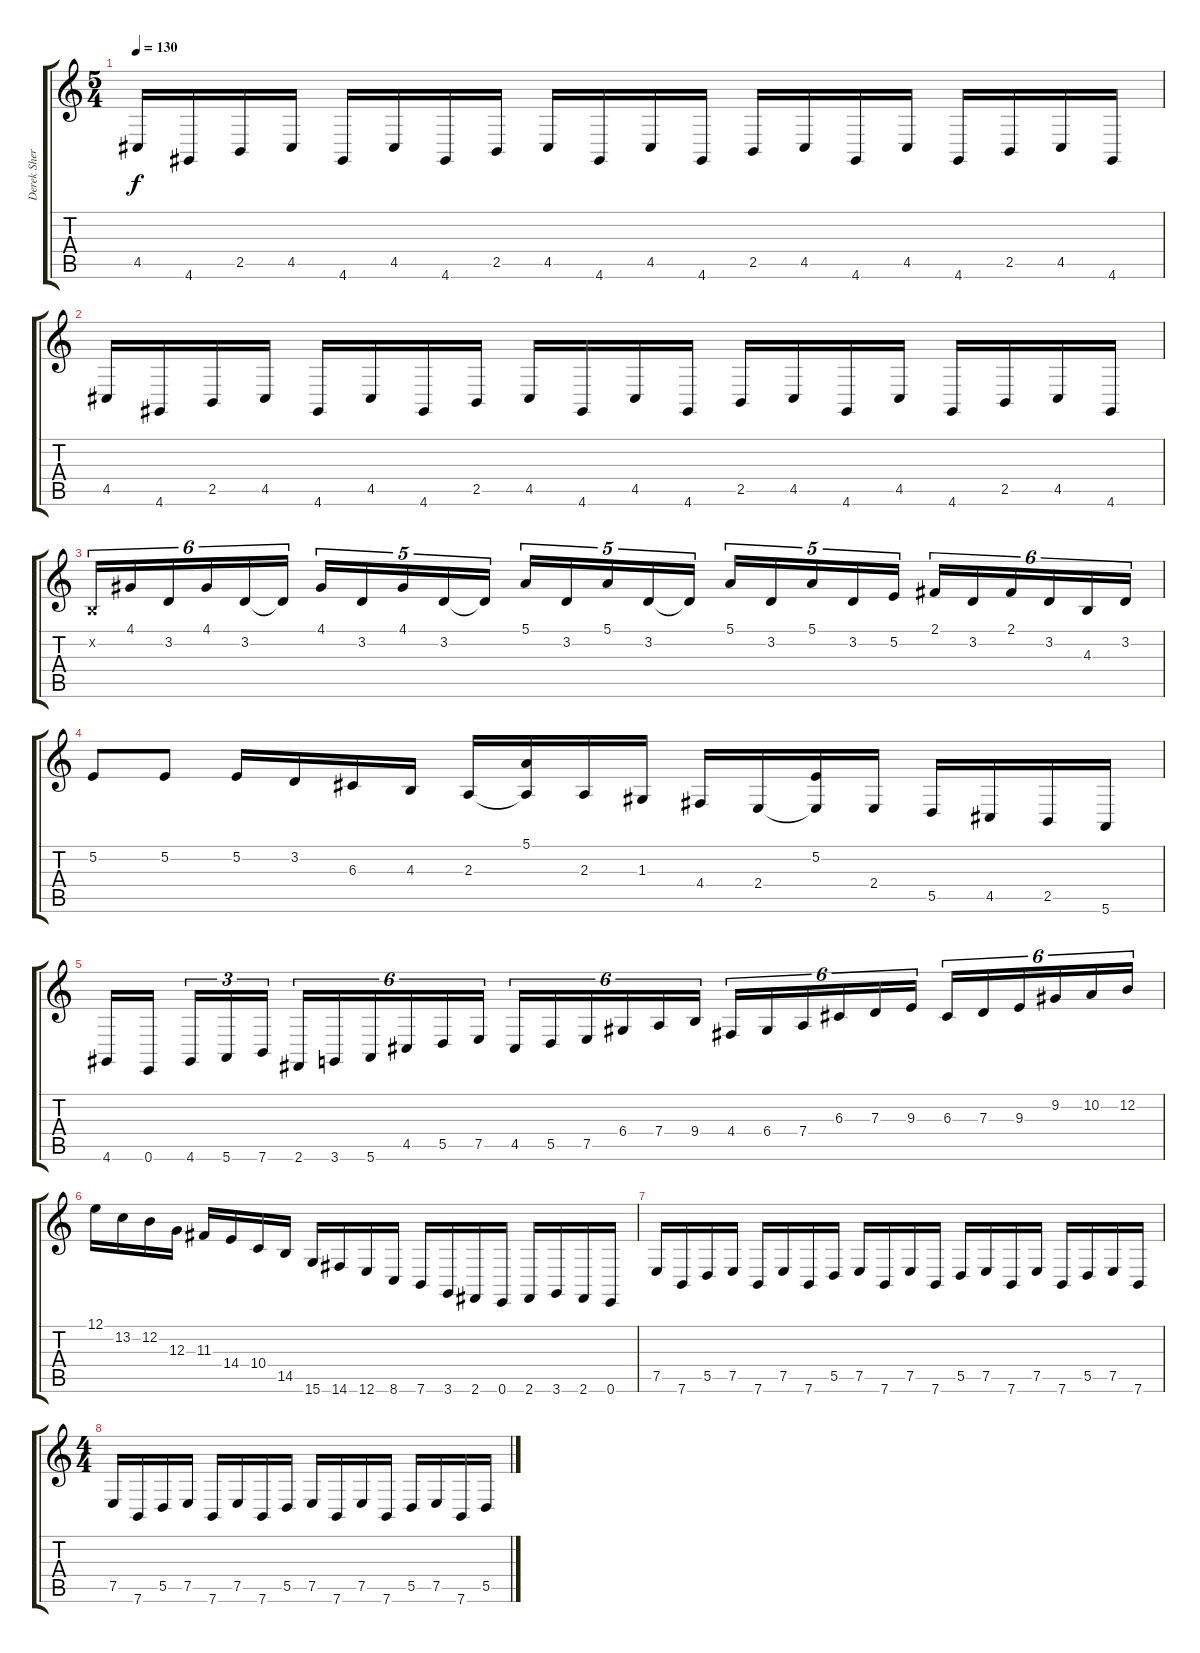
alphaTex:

\track ("Derek Sherinian" "Derek Sher") {instrument lead2sawtooth}
\staff {score tabs}
\tuning (E4 B3 G3 D3 A2 E2) {hide}
\ts (5 4)
\tempo 130
\clef g2
\ks c
4.5.16{dy f} 4.6.16 2.5.16 4.5.16 4.6.16 4.5.16 4.6.16 2.5.16 4.5.16 4.6.16 4.5.16 4.6.16 2.5.16 4.5.16 4.6.16 4.5.16 4.6.16 2.5.16 4.5.16 4.6.16 |
4.5.16 4.6.16 2.5.16 4.5.16 4.6.16 4.5.16 4.6.16 2.5.16 4.5.16 4.6.16 4.5.16 4.6.16 2.5.16 4.5.16 4.6.16 4.5.16 4.6.16 2.5.16 4.5.16 4.6.16 |
0.2{x}.16{tu (6 4)} 4.1.16{tu (6 4)} 3.2.16{tu (6 4)} 4.1.16{tu (6 4)} 3.2.16{tu (6 4)} 3.2{t}.16{tu (6 4)} 4.1.16{tu (5 4)} 3.2.16{tu (5 4)} 4.1.16{tu (5 4)} 3.2.16{tu (5 4)} 3.2{t}.16{tu (5 4)} 5.1.16{tu (5 4)} 3.2.16{tu (5 4)} 5.1.16{tu (5 4)} 3.2.16{tu (5 4)} 3.2{t}.16{tu (5 4)} 5.1.16{tu (5 4)} 3.2.16{tu (5 4)} 5.1.16{tu (5 4)} 3.2.16{tu (5 4)} 5.2.16{tu (5 4)} 2.1.16{tu (6 4)} 3.2.16{tu (6 4)} 2.1.16{tu (6 4)} 3.2.16{tu (6 4)} 4.3.16{tu (6 4)} 3.2.16{tu (6 4)} |
5.2.8 5.2.8 5.2.16 3.2.16 6.3.16 4.3.16 2.3.16 (5.1 2.3{t}).16 2.3.16 1.3.16 4.4.16 2.4.16 (5.2 2.4{t}).16 2.4.16 5.5.16 4.5.16 2.5.16 5.6.16 |
4.6.16 0.6.16 4.6.16{tu (3 2)} 5.6.16{tu (3 2)} 7.6.16{tu (3 2)} 2.6.16{tu (6 4)} 3.6.16{tu (6 4)} 5.6.16{tu (6 4)} 4.5.16{tu (6 4)} 5.5.16{tu (6 4)} 7.5.16{tu (6 4)} 4.5.16{tu (6 4)} 5.5.16{tu (6 4)} 7.5.16{tu (6 4)} 6.4.16{tu (6 4)} 7.4.16{tu (6 4)} 9.4.16{tu (6 4)} 4.4.16{tu (6 4)} 6.4.16{tu (6 4)} 7.4.16{tu (6 4)} 6.3.16{tu (6 4)} 7.3.16{tu (6 4)} 9.3.16{tu (6 4)} 6.3.16{tu (6 4)} 7.3.16{tu (6 4)} 9.3.16{tu (6 4)} 9.2.16{tu (6 4)} 10.2.16{tu (6 4)} 12.2.16{tu (6 4)} |
12.1.16 13.2.16 12.2.16 12.3.16 11.3.16 14.4.16 10.4.16 14.5.16 15.6.16 14.6.16 12.6.16 8.6.16 7.6.16 3.6.16 2.6.16 0.6.16 2.6.16 3.6.16 2.6.16 0.6.16 |
7.5.16 7.6.16 5.5.16 7.5.16 7.6.16 7.5.16 7.6.16 5.5.16 7.5.16 7.6.16 7.5.16 7.6.16 5.5.16 7.5.16 7.6.16 7.5.16 7.6.16 5.5.16 7.5.16 7.6.16 |
\ts (4 4)
7.5.16 7.6.16 5.5.16 7.5.16 7.6.16 7.5.16 7.6.16 5.5.16 7.5.16 7.6.16 7.5.16 7.6.16 5.5.16 7.5.16 7.6.16 5.5.16
